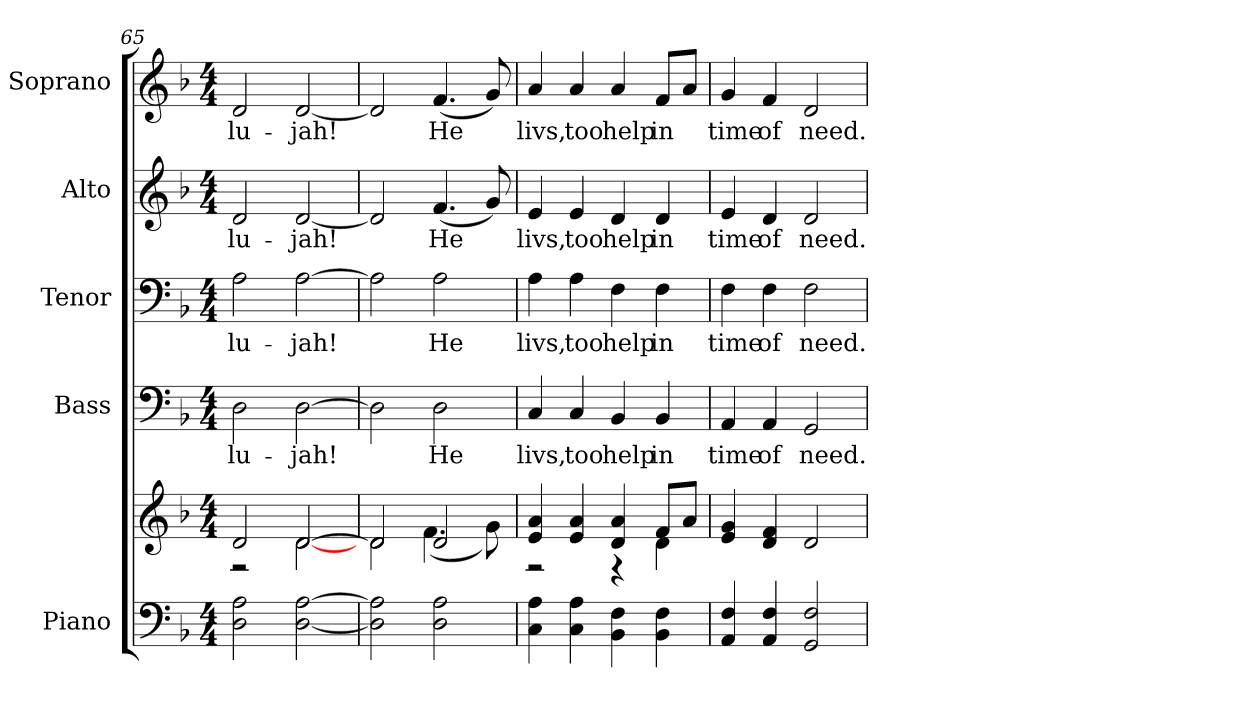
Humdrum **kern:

**kern	**kern	**kern	**text	**kern	**text	**kern	**text	**kern	**text
*part5	*part5	*part4	*part4	*part3	*part3	*part2	*part2	*part1	*part1
*staff6	*staff5	*staff4	*staff4	*staff3	*staff3	*staff2	*staff2	*staff1	*staff1
*I"Piano	*	*I"Bass	*	*I"Tenor	*	*I"Alto	*	*I"Soprano	*
*I'Pno.	*	*I'B.	*	*I'T.	*	*I'A.	*	*I'S.	*
*clefF4	*clefG2	*clefF4	*	*clefF4	*	*clefG2	*	*clefG2	*
*k[b-]	*k[b-]	*k[b-]	*	*k[b-]	*	*k[b-]	*	*k[b-]	*
*d:	*d:	*d:	*	*d:	*	*d:	*	*d:	*
*M4/4	*M4/4	*M4/4	*	*M4/4	*	*M4/4	*	*M4/4	*
=65	=65	=65	=65	=65	=65	=65	=65	=65	=65
*	*^	*	*	*	*	*	*	*	*
!	!	!	!	!LO:LY:b:color=#000000	!	!	!	!	!	!
!	!	!	!	!	!	!LO:LY:b:color=#000000	!	!	!	!
!	!	!	!	!	!	!	!	!LO:LY:b:color=#000000	!	!
!	!	!	!	!	!	!	!	!	!	!LO:LY:b:color=#000000
2Di\ 2Ai	2di/	2r	2Di\	lu-	2Ai\	lu-	2di/	lu-	2di/	lu-
!	!	!	!	!LO:LY:b:color=#000000	!	!	!	!	!	!
!	!	!	!	!	!	!LO:LY:b:color=#000000	!	!	!	!
!	!	!	!	!	!	!	!	!LO:LY:b:color=#000000	!	!
!	!	!	!	!	!	!	!	!	!	!LO:LY:b:color=#000000
[<2Di\ [>2Ai	[>2di/	[<2di\	[>2Di\	-jah!	[>2Ai\	-jah!	[<2di/	-jah!	[<2di/	-jah!
=66	=66	=66	=66	=66	=66	=66	=66	=66	=66	=66
2Di\] 2Ai]	2di/]	2di\	2Di\]	.	2Ai\]	.	2di/]	.	2di/]	.
!	!	!	!	!LO:LY:b:color=#000000	!	!	!	!	!	!
!	!	!	!	!	!	!LO:LY:b:color=#000000	!	!	!	!
!	!	!	!	!	!	!	!	!LO:LY:b:color=#000000	!	!
!	!	!	!	!	!	!	!	!	!	!LO:LY:b:color=#000000
2Di\ 2Ai	2di/	(4.fi\	2Di\	He	2Ai\	He	(4.fi/	He	(4.fi/	He
.	.	8gi\)	.	.	.	.	8gi/)	.	8gi/)	.
!!LO:PB:g=z
=67	=67	=67	=67	=67	=67	=67	=67	=67	=67	=67
!	!	!	!	!LO:LY:b:color=#000000	!	!	!	!	!	!
!	!	!	!	!	!	!LO:LY:b:color=#000000	!	!	!	!
!	!	!	!	!	!	!	!	!LO:LY:b:color=#000000	!	!
!	!	!	!	!	!	!	!	!	!	!LO:LY:b:color=#000000
4Ci\ 4Ai	4ei/ 4ai	2r	4Ci/	livs,	4Ai\	livs,	4ei/	livs,	4ai/	livs,
!	!	!	!	!LO:LY:b:color=#000000	!	!	!	!	!	!
!	!	!	!	!	!	!LO:LY:b:color=#000000	!	!	!	!
!	!	!	!	!	!	!	!	!LO:LY:b:color=#000000	!	!
!	!	!	!	!	!	!	!	!	!	!LO:LY:b:color=#000000
4Ci\ 4Ai	4ei/ 4ai	.	4Ci/	too	4Ai\	too	4ei/	too	4ai/	too
!	!	!	!	!LO:LY:b:color=#000000	!	!	!	!	!	!
!	!	!	!	!	!	!LO:LY:b:color=#000000	!	!	!	!
!	!	!	!	!	!	!	!	!LO:LY:b:color=#000000	!	!
!	!	!	!	!	!	!	!	!	!	!LO:LY:b:color=#000000
4BB-i\ 4Fi	4di/ 4ai	4r	4BB-i/	help	4Fi\	help	4di/	help	4ai/	help
!	!	!	!	!LO:LY:b:color=#000000	!	!	!	!	!	!
!	!	!	!	!	!	!LO:LY:b:color=#000000	!	!	!	!
!	!	!	!	!	!	!	!	!LO:LY:b:color=#000000	!	!
!	!	!	!	!	!	!	!	!	!	!LO:LY:b:color=#000000
4BB-i\ 4Fi	8fi/L	4di\	4BB-i/	in	4Fi\	in	4di/	in	8fi/L	in
.	8ai/J	.	.	.	.	.	.	.	8ai/J	.
*	*v	*v	*	*	*	*	*	*	*	*
=68	=68	=68	=68	=68	=68	=68	=68	=68	=68
!	!	!	!LO:LY:b:color=#000000	!	!	!	!	!	!
!	!	!	!	!	!LO:LY:b:color=#000000	!	!	!	!
!	!	!	!	!	!	!	!LO:LY:b:color=#000000	!	!
!	!	!	!	!	!	!	!	!	!LO:LY:b:color=#000000
4AAi/ 4Fi	4ei/ 4gi	4AAi/	time	4Fi\	time	4ei/	time	4gi/	time
!	!	!	!LO:LY:b:color=#000000	!	!	!	!	!	!
!	!	!	!	!	!LO:LY:b:color=#000000	!	!	!	!
!	!	!	!	!	!	!	!LO:LY:b:color=#000000	!	!
!	!	!	!	!	!	!	!	!	!LO:LY:b:color=#000000
4AAi/ 4Fi	4di/ 4fi	4AAi/	of	4Fi\	of	4di/	of	4fi/	of
!	!	!	!LO:LY:b:color=#000000	!	!	!	!	!	!
!	!	!	!	!	!LO:LY:b:color=#000000	!	!	!	!
!	!	!	!	!	!	!	!LO:LY:b:color=#000000	!	!
!	!	!	!	!	!	!	!	!	!LO:LY:b:color=#000000
2GGi/ 2Fi	2di/	2GGi/	need.	2Fi\	need.	2di/	need.	2di/	need.
=	=	=	=	=	=	=	=	=	=
*-	*-	*-	*-	*-	*-	*-	*-	*-	*-
